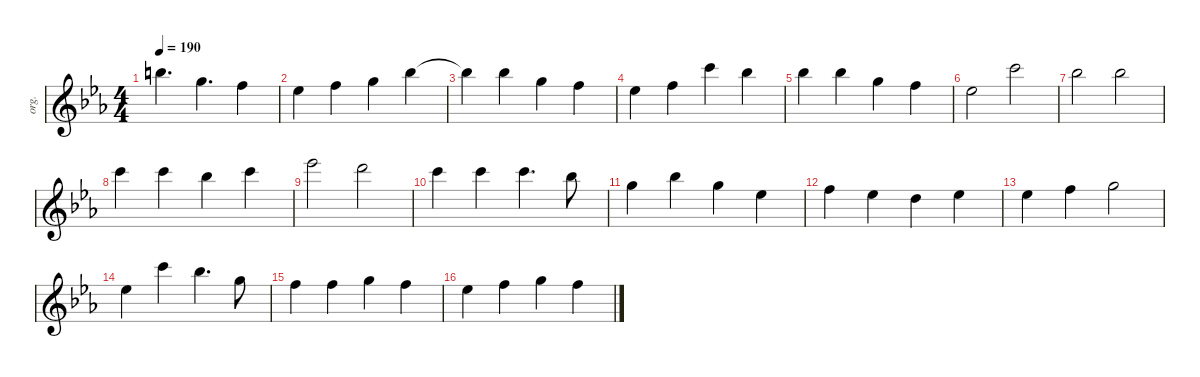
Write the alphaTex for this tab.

\defaultSystemsLayout 4
\hideDynamics
\bracketExtendMode nobrackets
\track ("OrganOrPiano" "org.") {instrument drawbarorgan}
\staff {score}
\tuning (E4 B3 G3 D3 A2 E2)
\ts (4 4)
\tempo 190
\clef g2
\ks cminor
19.1{acc forcenatural}.4{d dy mf beam Down} 15.1{acc forcenatural}.4{d beam Down} 13.1{acc forcenatural}.4{beam Down} |
11.1{acc b}.4{beam Down} 13.1{acc forcenatural}.4{beam Down} 15.1{acc forcenatural}.4{beam Down} 18.1{acc b}.4{beam Down} |
18.1{t acc b}.4{beam Down} 18.1{acc b}.4{beam Down} 15.1{acc forcenatural}.4{beam Down} 13.1{acc forcenatural}.4{beam Down} |
11.1{acc b}.4{beam Down} 13.1{acc forcenatural}.4{beam Down} 20.1{acc forcenatural}.4{beam Down} 18.1{acc b}.4{beam Down} |
18.1{acc b}.4{beam Down} 18.1{acc b}.4{beam Down} 15.1{acc forcenatural}.4{beam Down} 13.1{acc forcenatural}.4{beam Down} |
11.1{acc b}.2{beam Down} 20.1{acc forcenatural}.2{beam Down} |
18.1{acc b}.2{beam Down} 18.1{acc b}.2{beam Down} |
20.1{acc forcenatural}.4{beam Down} 20.1{acc forcenatural}.4{beam Down} 18.1{acc b}.4{beam Down} 20.1{acc forcenatural}.4{beam Down} |
23.1{acc b}.2{beam Down} 22.1{acc forcenatural}.2{beam Down} |
20.1{acc forcenatural}.4{beam Down} 20.1{acc forcenatural}.4{beam Down} 20.1{acc forcenatural}.4{d beam Down} 18.1{acc b}.8{beam Down} |
15.1{acc forcenatural}.4{beam Down} 18.1{acc b}.4{beam Down} 15.1{acc forcenatural}.4{beam Down} 11.1{acc b}.4{beam Down} |
13.1{acc forcenatural}.4{beam Down} 11.1{acc b}.4{beam Down} 10.1{acc forcenatural}.4{beam Down} 11.1{acc b}.4{beam Down} |
11.1{acc b}.4{beam Down} 13.1{acc forcenatural}.4{beam Down} 15.1{acc forcenatural}.2{beam Down} |
11.1{acc b}.4{beam Down} 25.2{acc forcenatural}.4{beam Down} 18.1{acc b}.4{d beam Down} 15.1{acc forcenatural}.8{beam Down} |
13.1{acc forcenatural}.4{beam Down} 13.1{acc forcenatural}.4{beam Down} 15.1{acc forcenatural}.4{beam Down} 13.1{acc forcenatural}.4{beam Down} |
11.1{acc b}.4{beam Down} 13.1{acc forcenatural}.4{beam Down} 15.1{acc forcenatural}.4{beam Down} 13.1{acc forcenatural}.4{beam Down}
